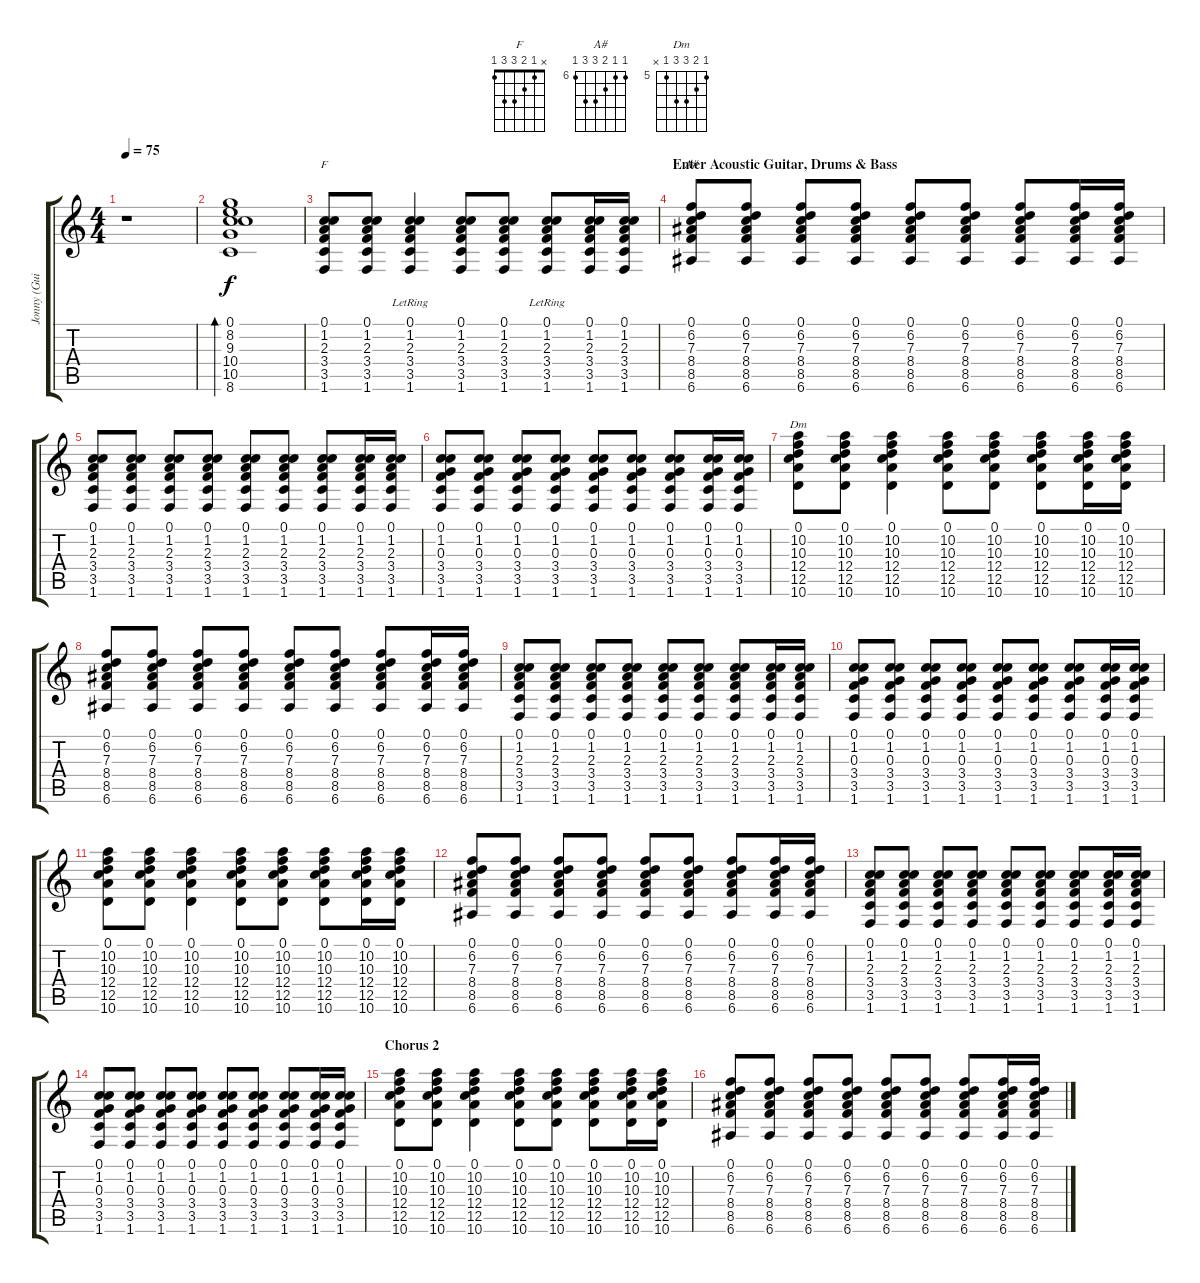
\track ("Jonny (Guitar 1)" "Jonny (Gui") {instrument acousticguitarsteel}
\staff {score tabs}
\tuning (C4 B3 G3 D3 A2 E2) {hide}
\chord ("F" x 1 2 3 3 1)
\chord ("A#" 6 6 7 8 8 6) {firstfret 6}
\chord ("Dm" 5 6 7 7 5 x) {firstfret 5}
\ts (4 4)
\tempo 75
\clef g2
\ks c
r.1{dy f} |
(0.1 8.2 9.3 10.4 10.5 8.6).1{bd 240} |
(0.1 1.2 2.3 3.4 3.5 1.6).8{ch "F"} (0.1 1.2 2.3 3.4 3.5 1.6).8 (0.1 1.2{lr} 2.3{lr} 3.4{lr} 3.5{lr} 1.6{lr}).4 (0.1 1.2 2.3 3.4 3.5 1.6).8 (0.1 1.2 2.3 3.4 3.5 1.6).8 (0.1 1.2{lr} 2.3{lr} 3.4{lr} 3.5{lr} 1.6{lr}).8 (0.1 1.2 2.3 3.4 3.5 1.6).16 (0.1 1.2 2.3 3.4 3.5 1.6).16 |
\section ("" "Enter Acoustic Guitar, Drums & Bass")
(0.1 6.2 7.3 8.4 8.5 6.6).8{ch "A#"} (0.1 6.2 7.3 8.4 8.5 6.6).8 (0.1 6.2 7.3 8.4 8.5 6.6).8 (0.1 6.2 7.3 8.4 8.5 6.6).8 (0.1 6.2 7.3 8.4 8.5 6.6).8 (0.1 6.2 7.3 8.4 8.5 6.6).8 (0.1 6.2 7.3 8.4 8.5 6.6).8 (0.1 6.2 7.3 8.4 8.5 6.6).16 (0.1 6.2 7.3 8.4 8.5 6.6).16 |
(0.1 1.2 2.3 3.4 3.5 1.6).8 (0.1 1.2 2.3 3.4 3.5 1.6).8 (0.1 1.2 2.3 3.4 3.5 1.6).8 (0.1 1.2 2.3 3.4 3.5 1.6).8 (0.1 1.2 2.3 3.4 3.5 1.6).8 (0.1 1.2 2.3 3.4 3.5 1.6).8 (0.1 1.2 2.3 3.4 3.5 1.6).8 (0.1 1.2 2.3 3.4 3.5 1.6).16 (0.1 1.2 2.3 3.4 3.5 1.6).16 |
(0.1 1.2 0.3 3.4 3.5 1.6).8 (0.1 1.2 0.3 3.4 3.5 1.6).8 (0.1 1.2 0.3 3.4 3.5 1.6).8 (0.1 1.2 0.3 3.4 3.5 1.6).8 (0.1 1.2 0.3 3.4 3.5 1.6).8 (0.1 1.2 0.3 3.4 3.5 1.6).8 (0.1 1.2 0.3 3.4 3.5 1.6).8 (0.1 1.2 0.3 3.4 3.5 1.6).16 (0.1 1.2 0.3 3.4 3.5 1.6).16 |
(0.1 10.2 10.3 12.4 12.5 10.6).8{ch "Dm"} (0.1 10.2 10.3 12.4 12.5 10.6).8 (0.1 10.2 10.3 12.4 12.5 10.6).4 (0.1 10.2 10.3 12.4 12.5 10.6).8 (0.1 10.2 10.3 12.4 12.5 10.6).8 (0.1 10.2 10.3 12.4 12.5 10.6).8 (0.1 10.2 10.3 12.4 12.5 10.6).16 (0.1 10.2 10.3 12.4 12.5 10.6).16 |
(0.1 6.2 7.3 8.4 8.5 6.6).8 (0.1 6.2 7.3 8.4 8.5 6.6).8 (0.1 6.2 7.3 8.4 8.5 6.6).8 (0.1 6.2 7.3 8.4 8.5 6.6).8 (0.1 6.2 7.3 8.4 8.5 6.6).8 (0.1 6.2 7.3 8.4 8.5 6.6).8 (0.1 6.2 7.3 8.4 8.5 6.6).8 (0.1 6.2 7.3 8.4 8.5 6.6).16 (0.1 6.2 7.3 8.4 8.5 6.6).16 |
(0.1 1.2 2.3 3.4 3.5 1.6).8 (0.1 1.2 2.3 3.4 3.5 1.6).8 (0.1 1.2 2.3 3.4 3.5 1.6).8 (0.1 1.2 2.3 3.4 3.5 1.6).8 (0.1 1.2 2.3 3.4 3.5 1.6).8 (0.1 1.2 2.3 3.4 3.5 1.6).8 (0.1 1.2 2.3 3.4 3.5 1.6).8 (0.1 1.2 2.3 3.4 3.5 1.6).16 (0.1 1.2 2.3 3.4 3.5 1.6).16 |
(0.1 1.2 0.3 3.4 3.5 1.6).8 (0.1 1.2 0.3 3.4 3.5 1.6).8 (0.1 1.2 0.3 3.4 3.5 1.6).8 (0.1 1.2 0.3 3.4 3.5 1.6).8 (0.1 1.2 0.3 3.4 3.5 1.6).8 (0.1 1.2 0.3 3.4 3.5 1.6).8 (0.1 1.2 0.3 3.4 3.5 1.6).8 (0.1 1.2 0.3 3.4 3.5 1.6).16 (0.1 1.2 0.3 3.4 3.5 1.6).16 |
(0.1 10.2 10.3 12.4 12.5 10.6).8 (0.1 10.2 10.3 12.4 12.5 10.6).8 (0.1 10.2 10.3 12.4 12.5 10.6).4 (0.1 10.2 10.3 12.4 12.5 10.6).8 (0.1 10.2 10.3 12.4 12.5 10.6).8 (0.1 10.2 10.3 12.4 12.5 10.6).8 (0.1 10.2 10.3 12.4 12.5 10.6).16 (0.1 10.2 10.3 12.4 12.5 10.6).16 |
(0.1 6.2 7.3 8.4 8.5 6.6).8 (0.1 6.2 7.3 8.4 8.5 6.6).8 (0.1 6.2 7.3 8.4 8.5 6.6).8 (0.1 6.2 7.3 8.4 8.5 6.6).8 (0.1 6.2 7.3 8.4 8.5 6.6).8 (0.1 6.2 7.3 8.4 8.5 6.6).8 (0.1 6.2 7.3 8.4 8.5 6.6).8 (0.1 6.2 7.3 8.4 8.5 6.6).16 (0.1 6.2 7.3 8.4 8.5 6.6).16 |
(0.1 1.2 2.3 3.4 3.5 1.6).8 (0.1 1.2 2.3 3.4 3.5 1.6).8 (0.1 1.2 2.3 3.4 3.5 1.6).8 (0.1 1.2 2.3 3.4 3.5 1.6).8 (0.1 1.2 2.3 3.4 3.5 1.6).8 (0.1 1.2 2.3 3.4 3.5 1.6).8 (0.1 1.2 2.3 3.4 3.5 1.6).8 (0.1 1.2 2.3 3.4 3.5 1.6).16 (0.1 1.2 2.3 3.4 3.5 1.6).16 |
(0.1 1.2 0.3 3.4 3.5 1.6).8 (0.1 1.2 0.3 3.4 3.5 1.6).8 (0.1 1.2 0.3 3.4 3.5 1.6).8 (0.1 1.2 0.3 3.4 3.5 1.6).8 (0.1 1.2 0.3 3.4 3.5 1.6).8 (0.1 1.2 0.3 3.4 3.5 1.6).8 (0.1 1.2 0.3 3.4 3.5 1.6).8 (0.1 1.2 0.3 3.4 3.5 1.6).16 (0.1 1.2 0.3 3.4 3.5 1.6).16 |
\section ("" "Chorus 2")
(0.1 10.2 10.3 12.4 12.5 10.6).8 (0.1 10.2 10.3 12.4 12.5 10.6).8 (0.1 10.2 10.3 12.4 12.5 10.6).4 (0.1 10.2 10.3 12.4 12.5 10.6).8 (0.1 10.2 10.3 12.4 12.5 10.6).8 (0.1 10.2 10.3 12.4 12.5 10.6).8 (0.1 10.2 10.3 12.4 12.5 10.6).16 (0.1 10.2 10.3 12.4 12.5 10.6).16 |
(0.1 6.2 7.3 8.4 8.5 6.6).8 (0.1 6.2 7.3 8.4 8.5 6.6).8 (0.1 6.2 7.3 8.4 8.5 6.6).8 (0.1 6.2 7.3 8.4 8.5 6.6).8 (0.1 6.2 7.3 8.4 8.5 6.6).8 (0.1 6.2 7.3 8.4 8.5 6.6).8 (0.1 6.2 7.3 8.4 8.5 6.6).8 (0.1 6.2 7.3 8.4 8.5 6.6).16 (0.1 6.2 7.3 8.4 8.5 6.6).16
